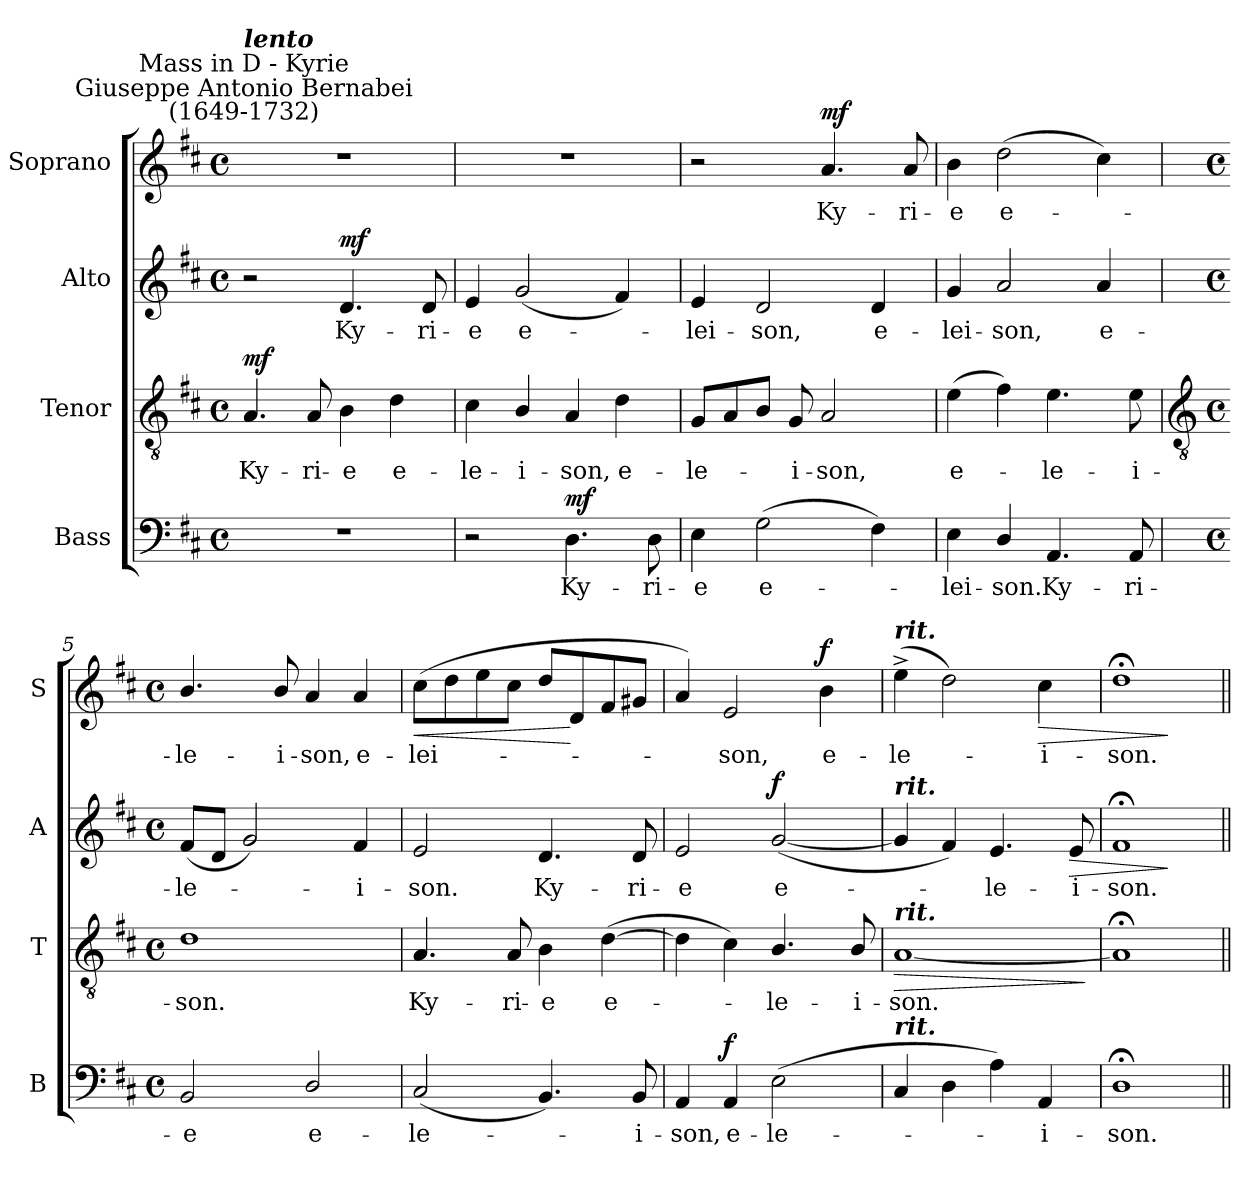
**kern	**text	**dynam	**kern	**text	**dynam	**kern	**text	**dynam	**kern	**text	**dynam
*part4	*part4	*part4	*part3	*part3	*part3	*part2	*part2	*part2	*part1	*part1	*part1
*staff4	*staff4	*staff4	*staff3	*staff3	*staff3	*staff2	*staff2	*staff2	*staff1	*staff1	*staff1
*I"Bass	*	*	*I"Tenor	*	*	*I"Alto	*	*	*I"Soprano	*	*
*I'B	*	*	*I'T	*	*	*I'A	*	*	*I'S	*	*
*clefF4	*	*	*clefGv2	*	*	*clefG2	*	*	*clefG2	*	*
*k[f#c#]	*	*	*k[f#c#]	*	*	*k[f#c#]	*	*	*k[f#c#]	*	*
*D:	*	*	*D:	*	*	*D:	*	*	*D:	*	*
*M4/4	*	*	*M4/4	*	*	*M4/4	*	*	*M4/4	*	*
*met(c)	*	*	*met(c)	*	*	*met(c)	*	*	*met(c)	*	*
*MM60	*	*	*MM60	*	*	*MM60	*	*	*MM60	*	*
=1	=1	=1	=1	=1	=1	=1	=1	=1	=1	=1	=1
!	!	!	!	!	!	!	!	!	!LO:TX:a:cj:t=Giuseppe Antonio Bernabei\n(1649-1732)	!	!
!	!	!	!	!	!	!	!	!	!LO:TX:a:cj:t=Mass in D - Kyrie	!	!
!	!	!	!	!	!	!	!	!	!LO:TX:a:Bi:t=lento	!	!
!	!	!	!	!LO:LY:b	!LO:DY:b	!	!	!	!	!	!
1r	.	.	4.A	Ky-	mf	2r	.	.	1r	.	.
!	!	!	!	!LO:LY:b	!	!	!	!	!	!	!
.	.	.	8A	-ri-	.	.	.	.	.	.	.
!	!	!	!	!LO:LY:b	!	!	!LO:LY:b	!LO:DY:b	!	!	!
.	.	.	4B	-e	.	4.d	Ky-	mf	.	.	.
!	!	!	!	!LO:LY:b	!	!	!	!	!	!	!
.	.	.	4d	e-	.	.	.	.	.	.	.
!	!	!	!	!	!	!	!LO:LY:b	!	!	!	!
.	.	.	.	.	.	8d	-ri-	.	.	.	.
=2	=2	=2	=2	=2	=2	=2	=2	=2	=2	=2	=2
!	!	!	!	!LO:LY:b	!	!	!LO:LY:b	!	!	!	!
2r	.	.	4c#	-le-	.	4e	-e	.	1r	.	.
!	!	!	!	!LO:LY:b	!	!	!LO:LY:b	!	!	!	!
.	.	.	4B/	-i-	.	(<2g	e-	.	.	.	.
!	!LO:LY:b	!LO:DY:b	!	!LO:LY:b	!	!	!	!	!	!	!
4.D	Ky-	mf	4A	-son,	.	.	.	.	.	.	.
!	!	!	!	!LO:LY:b	!	!	!	!	!	!	!
.	.	.	4d	e-	.	4f#)	.	.	.	.	.
!	!LO:LY:b	!	!	!	!	!	!	!	!	!	!
8D	-ri-	.	.	.	.	.	.	.	.	.	.
=3	=3	=3	=3	=3	=3	=3	=3	=3	=3	=3	=3
!	!LO:LY:b	!	!	!LO:LY:b	!	!	!LO:LY:b	!	!	!	!
4E	-e	.	8GL	-le-	.	4e	lei-	.	2r	.	.
.	.	.	8A	.	.	.	.	.	.	.	.
!	!LO:LY:b	!	!	!	!	!	!LO:LY:b	!	!	!	!
(>2G	e-	.	8BJ	.	.	2d	-son,	.	.	.	.
!	!	!	!	!LO:LY:b	!	!	!	!	!	!	!
.	.	.	8G	i-	.	.	.	.	.	.	.
!	!	!	!	!LO:LY:b	!	!	!	!	!	!LO:LY:b	!LO:DY:b
.	.	.	2A	-son,	.	.	.	.	4.a	Ky-	mf
!	!	!	!	!	!	!	!LO:LY:b	!	!	!	!
4F#)	.	.	.	.	.	4d	e-	.	.	.	.
!	!	!	!	!	!	!	!	!	!	!LO:LY:b	!
.	.	.	.	.	.	.	.	.	8a	-ri-	.
=4	=4	=4	=4	=4	=4	=4	=4	=4	=4	=4	=4
!	!LO:LY:b	!	!	!LO:LY:b	!	!	!LO:LY:b	!	!	!LO:LY:b	!
4E	lei-	.	(>4e	e-	.	4g	-lei-	.	4b	-e	.
!	!LO:LY:b	!	!	!	!	!	!LO:LY:b	!	!	!LO:LY:b	!
4D/	-son.	.	4f#)	.	.	2a	-son,	.	(>2dd	e-	.
!	!LO:LY:b	!	!	!LO:LY:b	!	!	!	!	!	!	!
4.AA	Ky-	.	4.e	le-	.	.	.	.	.	.	.
!	!	!	!	!	!	!	!LO:LY:b	!	!	!	!
.	.	.	.	.	.	4a	e-	.	4cc#)	.	.
!	!LO:LY:b	!	!	!LO:LY:b	!	!	!	!	!	!	!
8AA	-ri-	.	8e	-i-	.	.	.	.	.	.	.
!!LO:LB:g=z
=5	=5	=5	=5	=5	=5	=5	=5	=5	=5	=5	=5
*	*	*	*clefGv2	*	*	*	*	*	*	*	*
*M4/4	*	*	*M4/4	*	*	*M4/4	*	*	*M4/4	*	*
*met(c)	*	*	*met(c)	*	*	*met(c)	*	*	*met(c)	*	*
!	!LO:LY:b	!	!	!LO:LY:b	!	!	!LO:LY:b	!	!	!LO:LY:b	!
2BB	-e	.	1d	-son.	.	(<8f#L	-le-	.	4.b/	le-	.
.	.	.	.	.	.	8dJ	.	.	.	.	.
.	.	.	.	.	.	2g)	.	.	.	.	.
!	!	!	!	!	!	!	!	!	!	!LO:LY:b	!
.	.	.	.	.	.	.	.	.	8b/	-i-	.
!	!LO:LY:b	!	!	!	!	!	!	!	!	!LO:LY:b	!
2D/	e-	.	.	.	.	.	.	.	4a	-son,	.
!	!	!	!	!	!	!	!LO:LY:b	!	!	!LO:LY:b	!
.	.	.	.	.	.	4f#	i-	.	4a	e-	.
=6	=6	=6	=6	=6	=6	=6	=6	=6	=6	=6	=6
!	!LO:LY:b	!	!	!LO:LY:b	!	!	!LO:LY:b	!	!	!LO:LY:b	!LO:HP:b
(<2C#	-le-	.	4.A	Ky-	.	2e	-son.	.	(>8cc#L	-lei-	<
.	.	.	.	.	.	.	.	.	8dd	.	.
.	.	.	.	.	.	.	.	.	8ee	.	.
!	!	!	!	!LO:LY:b	!	!	!	!	!	!	!
.	.	.	8A	-ri-	.	.	.	.	8cc#J	.	.
!	!	!	!	!LO:LY:b	!	!	!LO:LY:b	!	!	!	!
4.BB)	.	.	4B	-e	.	4.d	Ky-	.	8ddL	.	.
.	.	.	.	.	.	.	.	.	8d	.	[
!	!	!	!	!LO:LY:b	!	!	!	!	!	!	!
.	.	.	(>[4d	e-	.	.	.	.	8f#	.	.
!	!LO:LY:b	!	!	!	!	!	!LO:LY:b	!	!	!	!
8BB	i-	.	.	.	.	8d	-ri-	.	8g#XJ	.	.
=7	=7	=7	=7	=7	=7	=7	=7	=7	=7	=7	=7
!	!LO:LY:b	!	!	!	!	!	!LO:LY:b	!	!	!	!
4AA	-son,	.	4d]	.	.	2e	-e	.	4a)	.	.
!	!LO:LY:b	!LO:DY:b	!	!	!	!	!	!	!	!LO:LY:b	!
4AA	e-	f	4c#)	.	.	.	.	.	2e	son,	.
!	!LO:LY:b	!	!	!LO:LY:b	!	!	!LO:LY:b	!LO:DY:b	!	!	!
(>2E	-le-	.	4.B/	le-	.	(<[2g	e-	f	.	.	.
!	!	!	!	!	!	!	!	!	!	!LO:LY:b	!LO:DY:b
.	.	.	.	.	.	.	.	.	4b	e-	f
!	!	!	!	!LO:LY:b	!	!	!	!	!	!	!
.	.	.	8B/	-i-	.	.	.	.	.	.	.
=8	=8	=8	=8	=8	=8	=8	=8	=8	=8	=8	=8
!	!	!	!	!	!	!	!	!	!LO:TX:a:Bi:t=rit.	!	!
!	!	!	!	!	!	!LO:TX:a:Bi:t=rit.	!	!	!	!	!
!	!	!	!LO:TX:a:Bi:t=rit.	!	!	!	!	!	!	!	!
!LO:TX:a:Bi:t=rit.	!	!	!	!	!	!	!	!	!	!	!
!	!	!	!	!LO:LY:b	!LO:HP:b	!	!	!	!	!LO:LY:b	!
4C#	.	.	[1A	-son.	>	4g]	.	.	(>4ee^	-le-	.
4D	.	.	.	.	.	4f#)	.	.	2dd)	.	.
!	!	!	!	!	!	!	!LO:LY:b	!	!	!	!
4A)	.	.	.	.	.	4.e	le-	.	.	.	.
!	!LO:LY:b	!	!	!	!	!	!	!	!	!LO:LY:b	!LO:HP:b
4AA	i-	.	.	.	.	.	.	.	4cc#	i-	>
!	!	!	!	!	!	!	!LO:LY:b	!LO:HP:b	!	!	!
.	.	.	.	.	.	8e	-i-	>	.	.	.
.	.	.	.	.	]	.	.	.	.	.	.
=9	=9	=9	=9	=9	=9	=9	=9	=9	=9	=9	=9
!	!LO:LY:b	!	!	!	!	!	!LO:LY:b	!	!	!LO:LY:b	!
1D;<	-son.	.	1A;<]	.	.	1f#;<	-son.	.	1dd;<	-son.	.
.	.	.	.	.	.	.	.	]	.	.	]
=||	=||	=||	=||	=||	=||	=||	=||	=||	=||	=||	=||
*-	*-	*-	*-	*-	*-	*-	*-	*-	*-	*-	*-
